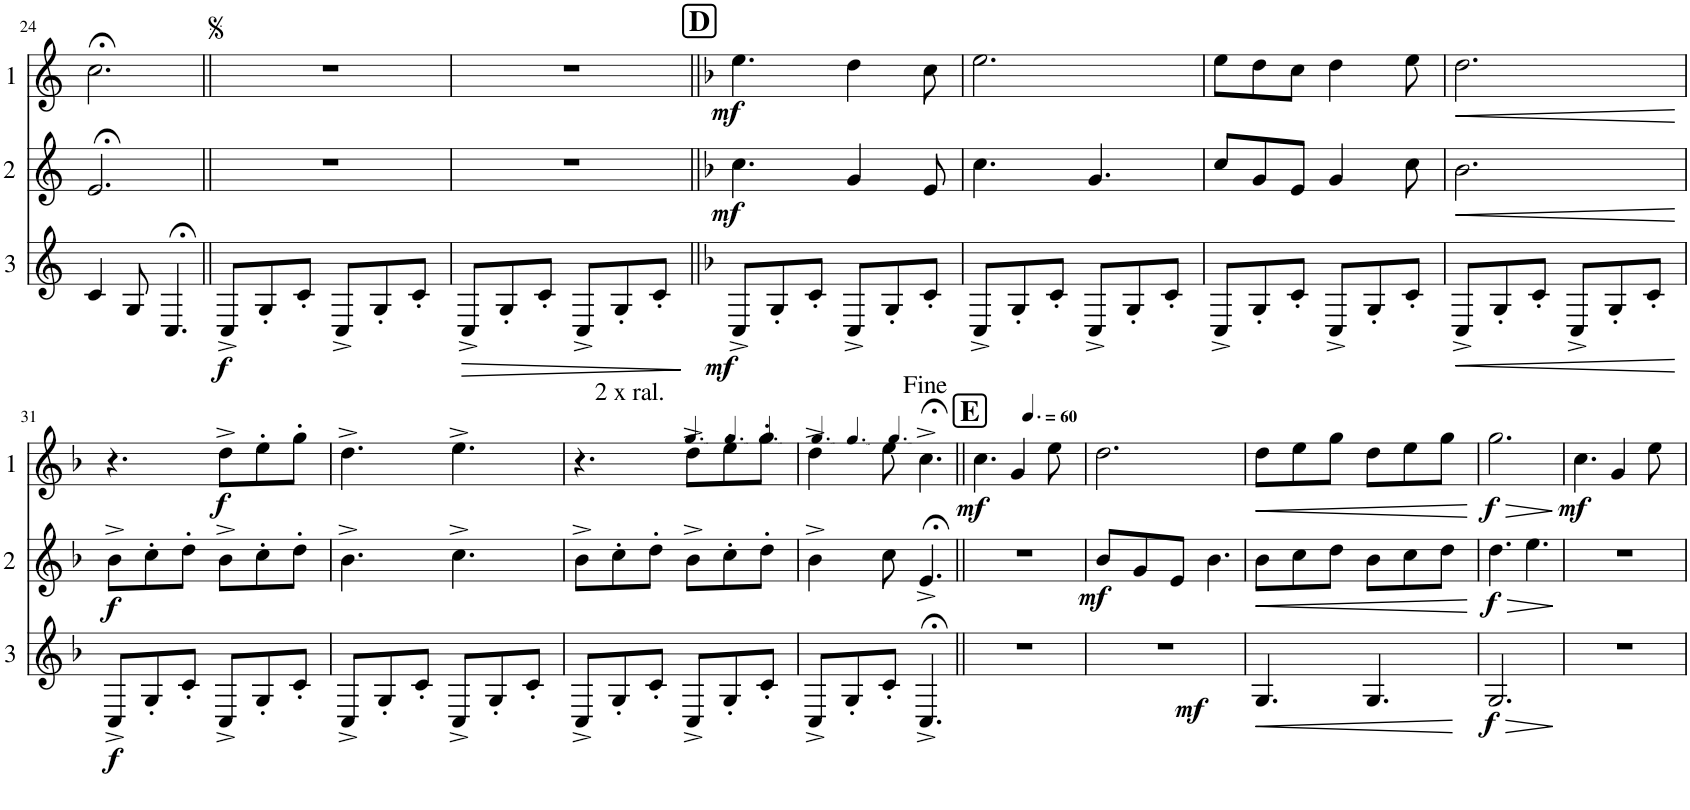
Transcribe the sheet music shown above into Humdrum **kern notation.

**kern	**dynam	**kern	**dynam	**kern	**dynam
*part3	*part3	*part2	*part2	*part1	*part1
*staff3	*staff3	*staff2	*staff2	*staff1	*staff1
*I"Cor 3	*	*I"Cor 2	*	*I"Cor 1	*
!!LO:PB:g=z
*clefG2	*	*clefG2	*	*clefG2	*
*Trd4c7	*	*Trd4c7	*	*Trd4c7	*
*k[]	*	*k[]	*	*k[]	*
*M6/8	*	*M6/8	*	*M6/8	*
=24	=24	=24	=24	=24	=24
4c/	.	2.e;</	.	2.cc;<\	.
8G/	.	.	.	.	.
4.C;</	.	.	.	.	.
=25||	=25||	=25||	=25||	=25||	=25||
!	!LO:DY:b	!	!	!	!
8C^/L	f	2.r	.	2.r	.
8G'/	.	.	.	.	.
8c'/J	.	.	.	.	.
8C^/L	.	.	.	.	.
8G'/	.	.	.	.	.
8c'/J	.	.	.	.	.
=26	=26	=26	=26	=26	=26
!	!LO:HP:b	!	!	!	!
8C^/L	>	2.r	.	2.r	.
8G'/	.	.	.	.	.
8c'/J	.	.	.	.	.
8C^/L	.	.	.	.	.
8G'/	.	.	.	.	.
8c'/J	.	.	.	.	.
.	]	.	.	.	.
!!LO:REH:place=s1:a:B:cj:fs=14:t=D
=27||	=27||	=27||	=27||	=27||	=27||
*k[b-]	*	*k[b-]	*	*k[b-]	*
!	!LO:DY:b	!	!LO:DY:b	!	!LO:DY:b
8C^/L	mf	4.cc\	mf	4.ee\	mf
8G'/	.	.	.	.	.
8c'/J	.	.	.	.	.
8C^/L	.	4g/	.	4dd\	.
8G'/	.	.	.	.	.
8c'/J	.	8e/	.	8cc\	.
=28	=28	=28	=28	=28	=28
8C^/L	.	4.cc\	.	2.ee\	.
8G'/	.	.	.	.	.
8c'/J	.	.	.	.	.
8C^/L	.	4.g/	.	.	.
8G'/	.	.	.	.	.
8c'/J	.	.	.	.	.
=29	=29	=29	=29	=29	=29
8C^/L	.	8cc/L	.	8ee\L	.
8G'/	.	8g/	.	8dd\	.
8c'/J	.	8e/J	.	8cc\J	.
8C^/L	.	4g/	.	4dd\	.
8G'/	.	.	.	.	.
8c'/J	.	8cc\	.	8ee\	.
=30	=30	=30	=30	=30	=30
!	!LO:HP:b	!	!LO:HP:b	!	!LO:HP:b
8C^/L	<	2.b-\	<	2.dd\	<
8G'/	.	.	.	.	.
8c'/J	.	.	.	.	.
8C^/L	.	.	.	.	.
8G'/	.	.	.	.	.
8c'/J	.	.	.	.	.
.	[	.	[	.	[
!!LO:LB:g=z
=31	=31	=31	=31	=31	=31
!	!LO:DY:b	!	!LO:DY:b	!	!
8C^/L	f	8b-^\L	f	4.r	.
8G'/	.	8cc'\	.	.	.
8c'/J	.	8dd'\J	.	.	.
!	!	!	!	!	!LO:DY:b
8C^/L	.	8b-^\L	.	8dd^\L	f
8G'/	.	8cc'\	.	8ee'\	.
8c'/J	.	8dd'\J	.	8gg'\J	.
=32	=32	=32	=32	=32	=32
8C^/L	.	4.b-^\	.	4.dd^\	.
8G'/	.	.	.	.	.
8c'/J	.	.	.	.	.
8C^/L	.	4.cc^\	.	4.ee^\	.
8G'/	.	.	.	.	.
8c'/J	.	.	.	.	.
=33	=33	=33	=33	=33	=33
!	!	!	!	!LO:TX:a:t=2 x ral.	!
8C^/L	.	8b-^\L	.	4.r	.
8G'/	.	8cc'\	.	.	.
8c'/J	.	8dd'\J	.	.	.
*	*	*	*	*MM87	*
8C^/L	.	8b-^\L	.	8dd^\L	.
*	*	*	*	*MM84	*
8G'/	.	8cc'\	.	8ee'\	.
*	*	*	*	*MM80	*
8c'/J	.	8dd'\J	.	8gg'\J	.
=34	=34	=34	=34	=34	=34
*	*	*	*	*MM75	*
*	*	*	*	*^	*
8C^/L	.	4b-^\	.	4dd^\	8ryy	.
*	*	*	*	*MM68	*	*
8G'/	.	.	.	.	2ryy	.
*	*	*	*	*MM54	*	*
8c'/J	.	8cc\	.	8ee\	.	.
4.C;<^/	.	4.e;<^/	.	4.cc;<^\	.	.
.	.	.	.	.	8ryy	.
*	*	*	*	*v	*v	*
=35||	=35||	=35||	=35||	=35||	=35||
!!LO:REH:place=s1:a:B:cj:fs=14:t=E
*	*	*	*	*MM90	*
*	*	*	*	*^	*
!	!	!	!	!	!	!LO:DY:b
*	*	*	*	*v	*v	*
2.r	.	2.r	.	4.cc\	mf
.	.	.	.	4g/	.
.	.	.	.	8ee\	.
=36	=36	=36	=36	=36	=36
!	!LO:DY:b	!	!LO:DY:b	!	!
2.r	mf	8b-/L	mf	2.dd\	.
.	.	8g/	.	.	.
.	.	8e/J	.	.	.
.	.	4.b-\	.	.	.
=37	=37	=37	=37	=37	=37
!	!LO:HP:b	!	!LO:HP:b	!	!LO:HP:b
4.G/	<	8b-\L	<	8dd\L	<
.	.	8cc\	.	8ee\	.
.	.	8dd\J	.	8gg\J	.
4.G/	.	8b-\L	.	8dd\L	.
.	.	8cc\	.	8ee\	.
.	.	8dd\J	.	8gg\J	.
.	[	.	[	.	[
=38	=38	=38	=38	=38	=38
!	!LO:HP:b	!	!LO:HP:b	!	!LO:HP:b
!	!LO:DY:n=1:b	!	!LO:DY:n=1:b	!	!LO:DY:n=1:b
2.G/	> f	4.dd\	> f	2.gg\	> f
.	.	4.ee\	.	.	.
.	]	.	]	.	]
=39	=39	=39	=39	=39	=39
!	!	!	!	!	!LO:DY:b
2.r	.	2.r	.	4.cc\	mf
.	.	.	.	4g/	.
.	.	.	.	8ee\	.
=	=	=	=	=	=
*-	*-	*-	*-	*-	*-
